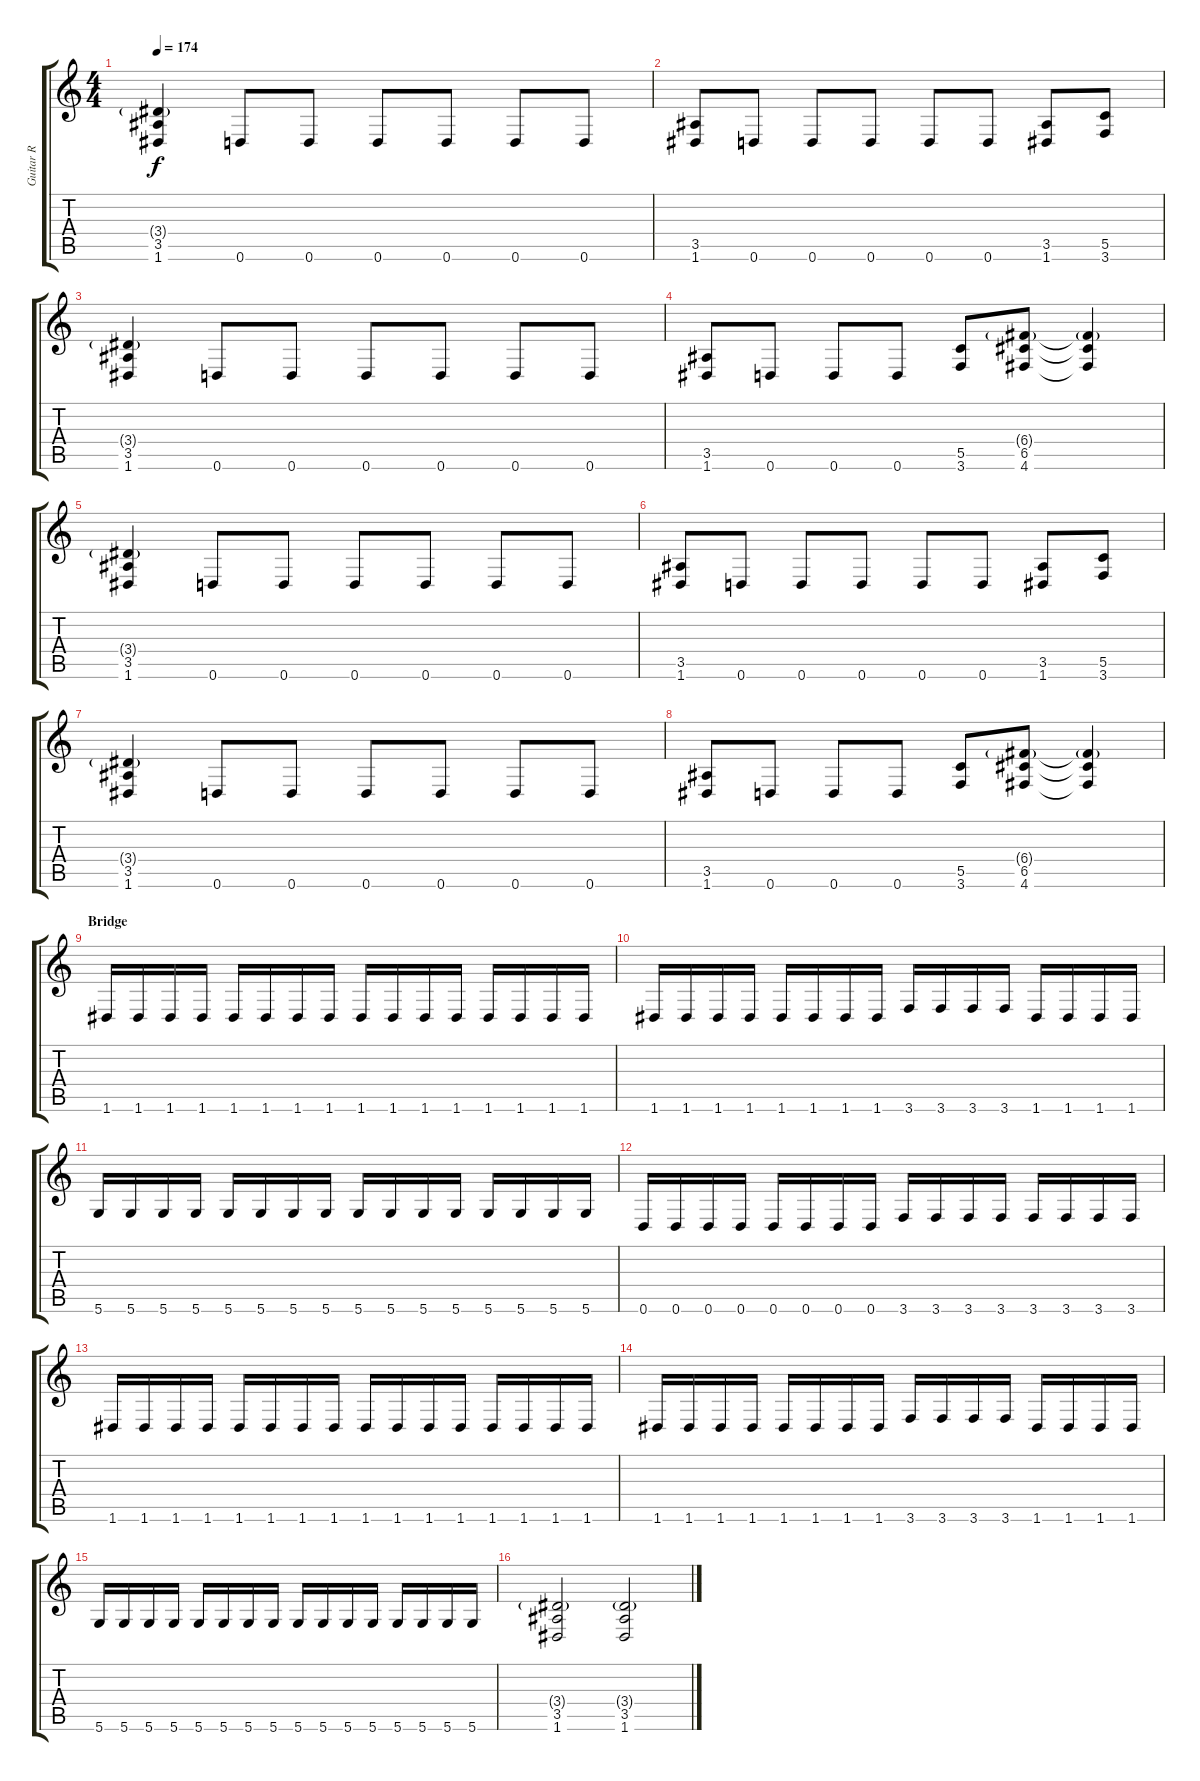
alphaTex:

\track ("Guitar R" "Guitar R") {instrument distortionguitar}
\staff {score tabs}
\tuning (D4 A3 F3 C3 G2 D2) {hide}
\ts (4 4)
\tempo 174
\clef g2
\ks c
(3.4{g} 3.5 1.6).4{dy f} 0.6.8 0.6.8 0.6.8 0.6.8 0.6.8 0.6.8 |
(3.5 1.6).8 0.6.8 0.6.8 0.6.8 0.6.8 0.6.8 (3.5 1.6).8 (5.5 3.6).8 |
(3.4{g} 3.5 1.6).4 0.6.8 0.6.8 0.6.8 0.6.8 0.6.8 0.6.8 |
(3.5 1.6).8 0.6.8 0.6.8 0.6.8 (5.5 3.6).8 (6.4{g} 6.5 4.6).8 (6.4{g t} 6.5{t} 4.6{t}).4 |
(3.4{g} 3.5 1.6).4 0.6.8 0.6.8 0.6.8 0.6.8 0.6.8 0.6.8 |
(3.5 1.6).8 0.6.8 0.6.8 0.6.8 0.6.8 0.6.8 (3.5 1.6).8 (5.5 3.6).8 |
(3.4{g} 3.5 1.6).4 0.6.8 0.6.8 0.6.8 0.6.8 0.6.8 0.6.8 |
(3.5 1.6).8 0.6.8 0.6.8 0.6.8 (5.5 3.6).8 (6.4{g} 6.5 4.6).8 (6.4{g t} 6.5{t} 4.6{t}).4 |
\section ("" "Bridge")
1.6.16 1.6.16 1.6.16 1.6.16 1.6.16 1.6.16 1.6.16 1.6.16 1.6.16 1.6.16 1.6.16 1.6.16 1.6.16 1.6.16 1.6.16 1.6.16 |
1.6.16 1.6.16 1.6.16 1.6.16 1.6.16 1.6.16 1.6.16 1.6.16 3.6.16 3.6.16 3.6.16 3.6.16 1.6.16 1.6.16 1.6.16 1.6.16 |
5.6.16 5.6.16 5.6.16 5.6.16 5.6.16 5.6.16 5.6.16 5.6.16 5.6.16 5.6.16 5.6.16 5.6.16 5.6.16 5.6.16 5.6.16 5.6.16 |
0.6.16 0.6.16 0.6.16 0.6.16 0.6.16 0.6.16 0.6.16 0.6.16 3.6.16 3.6.16 3.6.16 3.6.16 3.6.16 3.6.16 3.6.16 3.6.16 |
1.6.16 1.6.16 1.6.16 1.6.16 1.6.16 1.6.16 1.6.16 1.6.16 1.6.16 1.6.16 1.6.16 1.6.16 1.6.16 1.6.16 1.6.16 1.6.16 |
1.6.16 1.6.16 1.6.16 1.6.16 1.6.16 1.6.16 1.6.16 1.6.16 3.6.16 3.6.16 3.6.16 3.6.16 1.6.16 1.6.16 1.6.16 1.6.16 |
5.6.16 5.6.16 5.6.16 5.6.16 5.6.16 5.6.16 5.6.16 5.6.16 5.6.16 5.6.16 5.6.16 5.6.16 5.6.16 5.6.16 5.6.16 5.6.16 |
(3.4{g} 3.5 1.6).2 (3.4{g} 3.5 1.6).2
